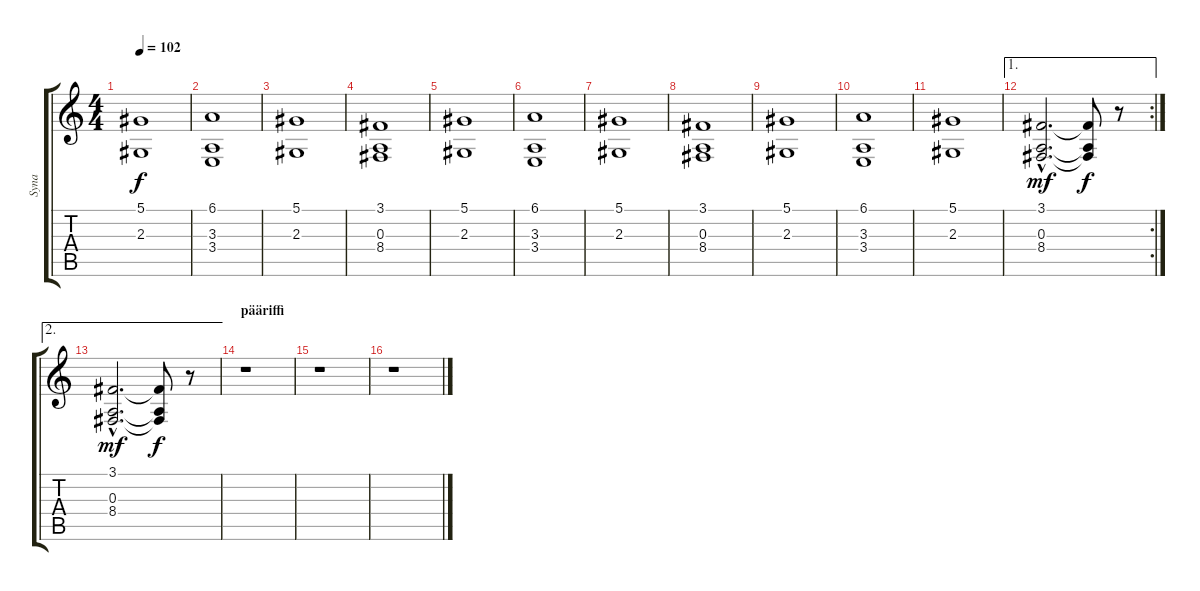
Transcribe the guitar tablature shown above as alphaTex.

\track ("Syna" "Syna") {instrument choiraahs}
\staff {score tabs}
\tuning (Eb4 Bb3 Gb3 Db3 Ab2 Db2) {hide}
\ts (4 4)
\tempo 102
\clef g2
\ks c
(5.1 2.3).1{dy f} |
(6.1 3.3 3.4).1 |
(5.1 2.3).1 |
(3.1 0.3 8.4).1 |
(5.1 2.3).1 |
(6.1 3.3 3.4).1 |
(5.1 2.3).1 |
(3.1 0.3 8.4).1 |
(5.1 2.3).1 |
(6.1 3.3 3.4).1 |
(5.1 2.3).1 |
\ae 1
\rc 2
(3.1{hac} 0.3{hac} 8.4{hac}).2{d dy mf} (3.1{t} 0.3{t} 8.4{t}).8{dy f} r.8 |
\ae 2
(3.1{hac} 0.3{hac} 8.4{hac}).2{d dy mf} (3.1{t} 0.3{t} 8.4{t}).8{dy f} r.8 |
\section ("" "pääriffi")
r.1 |
r.1 |
r.1
